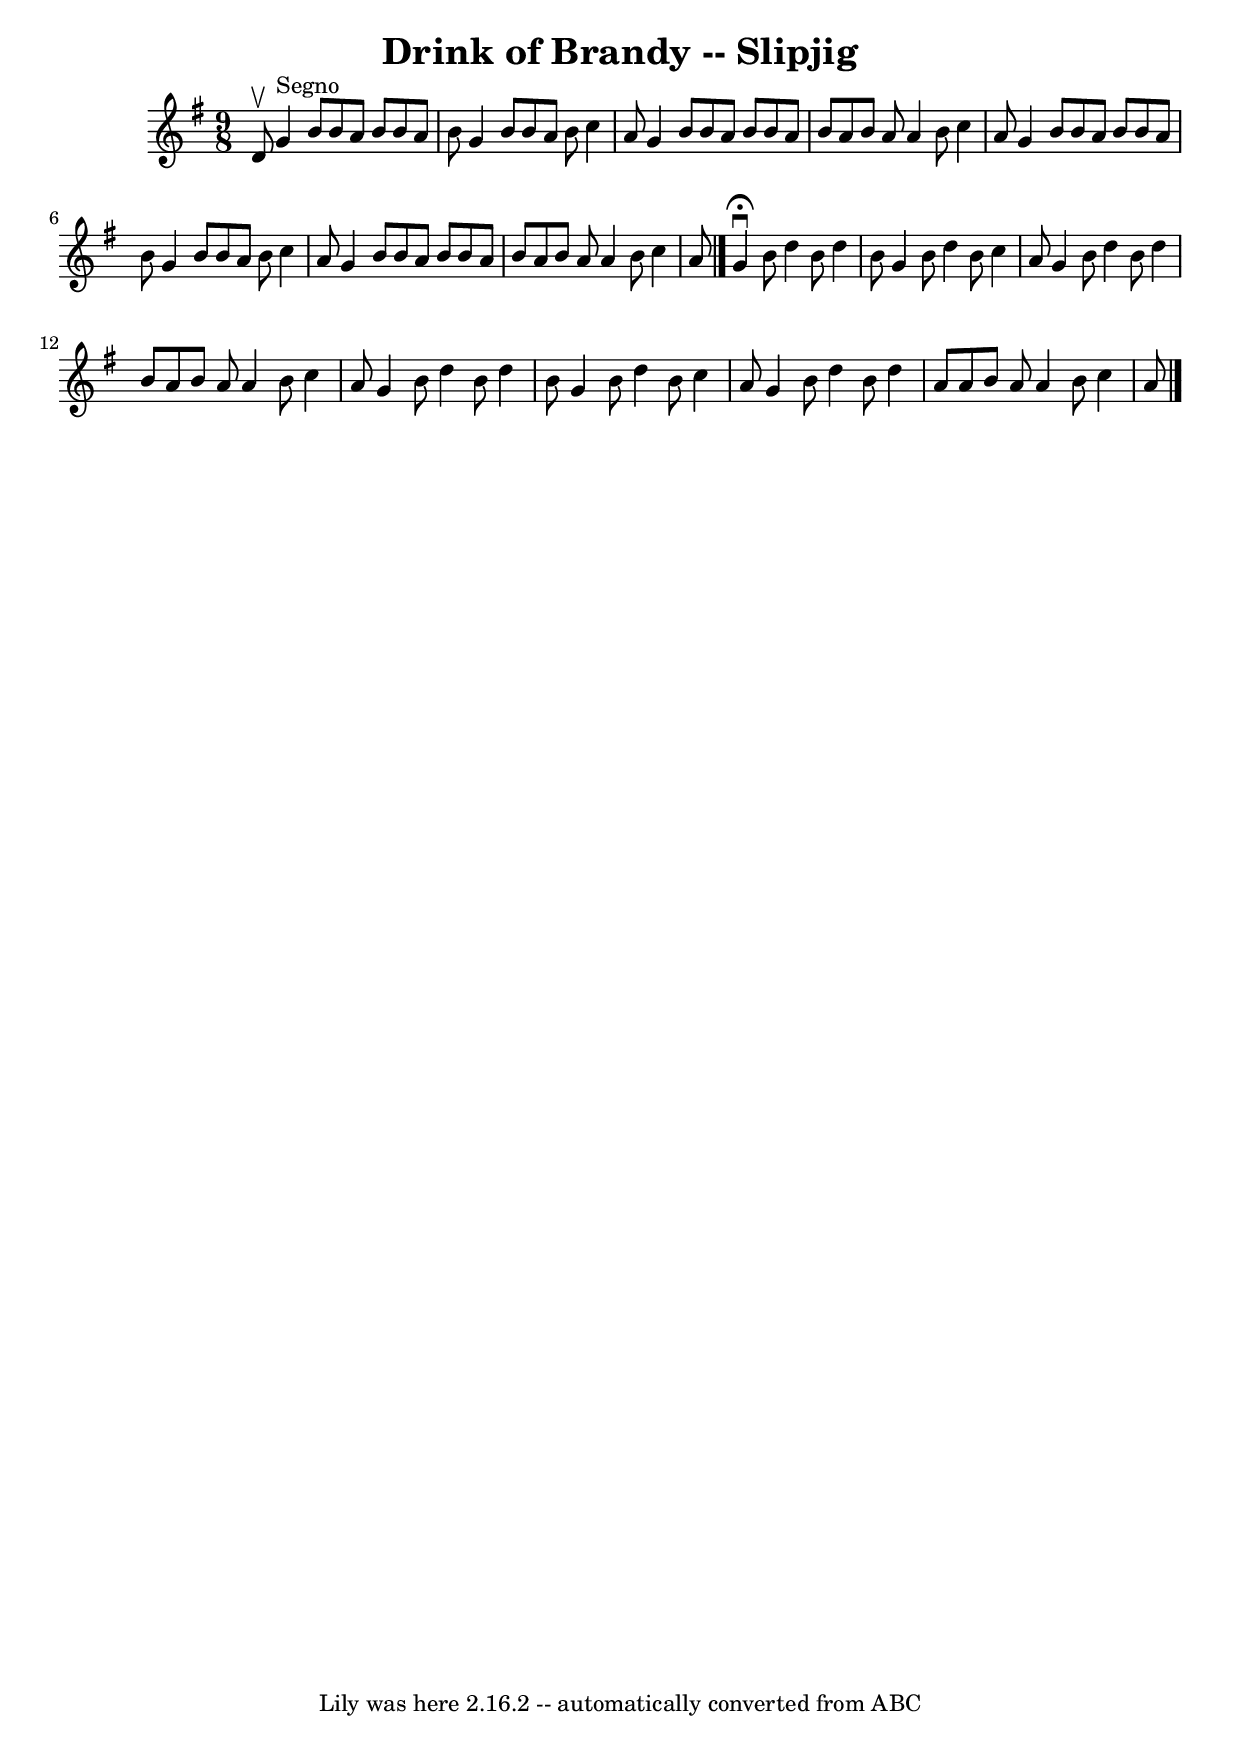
\version "2.16.2"
\include "Mammoth.ily"
\header {
  %% book = "Ryan's Mammoth Collection"
  crossRefNumber = "1"
  footnotes = "\\\\85 433"
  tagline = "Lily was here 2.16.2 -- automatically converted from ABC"
  title = "Drink of Brandy -- Slipjig"

}
voicedefault =  {


  \time 9/8 
  \key g \major
  d'8^\upbow   |
  g'4^"Segno" b'8 b'8  
  a'8 b'8 b'8 a'8 b'8    |
  g'4 b'8 b'8 a'8 b'8 
  c''4 a'8    |
  g'4 b'8 b'8 a'8 b'8 b'8 a'8    
  b'8    |
  a'8 b'8 a'8 a'4 b'8 c''4 a'8    |
  
  g'4 b'8 b'8 a'8 b'8 b'8 a'8 b'8    |
  g'4 b'8  
  b'8 a'8 b'8 c''4 a'8    |
  g'4 b'8 b'8 a'8    
  b'8 b'8 a'8 b'8    |
  a'8 b'8 a'8 a'4 b'8 c''4  
  a'8    \bar "|." g'4^\fermata^\downbow b'8 d''4 b'8 d''4    
  b'8    |
  g'4 b'8 d''4 b'8 c''4 a'8    |
  g'4    
  b'8 d''4 b'8 d''4 b'8    |
  a'8 b'8 a'8 a'4 b'8 
  c''4 a'8    |
  g'4 b'8 d''4 b'8 d''4 b'8     |
  g'4 b'8 d''4 b'8 c''4 a'8    |
  g'4 b'8    
  d''4 b'8 d''4 a'8    |
  a'8 b'8 a'8 a'4 b'8    
  c''4 a'8      \bar "|."   

}

\score{
  <<

    \context Staff="default"
    {
      \voicedefault 
      
    }

  >>
  \layout {
    
  }
  \midi {
  }

}
